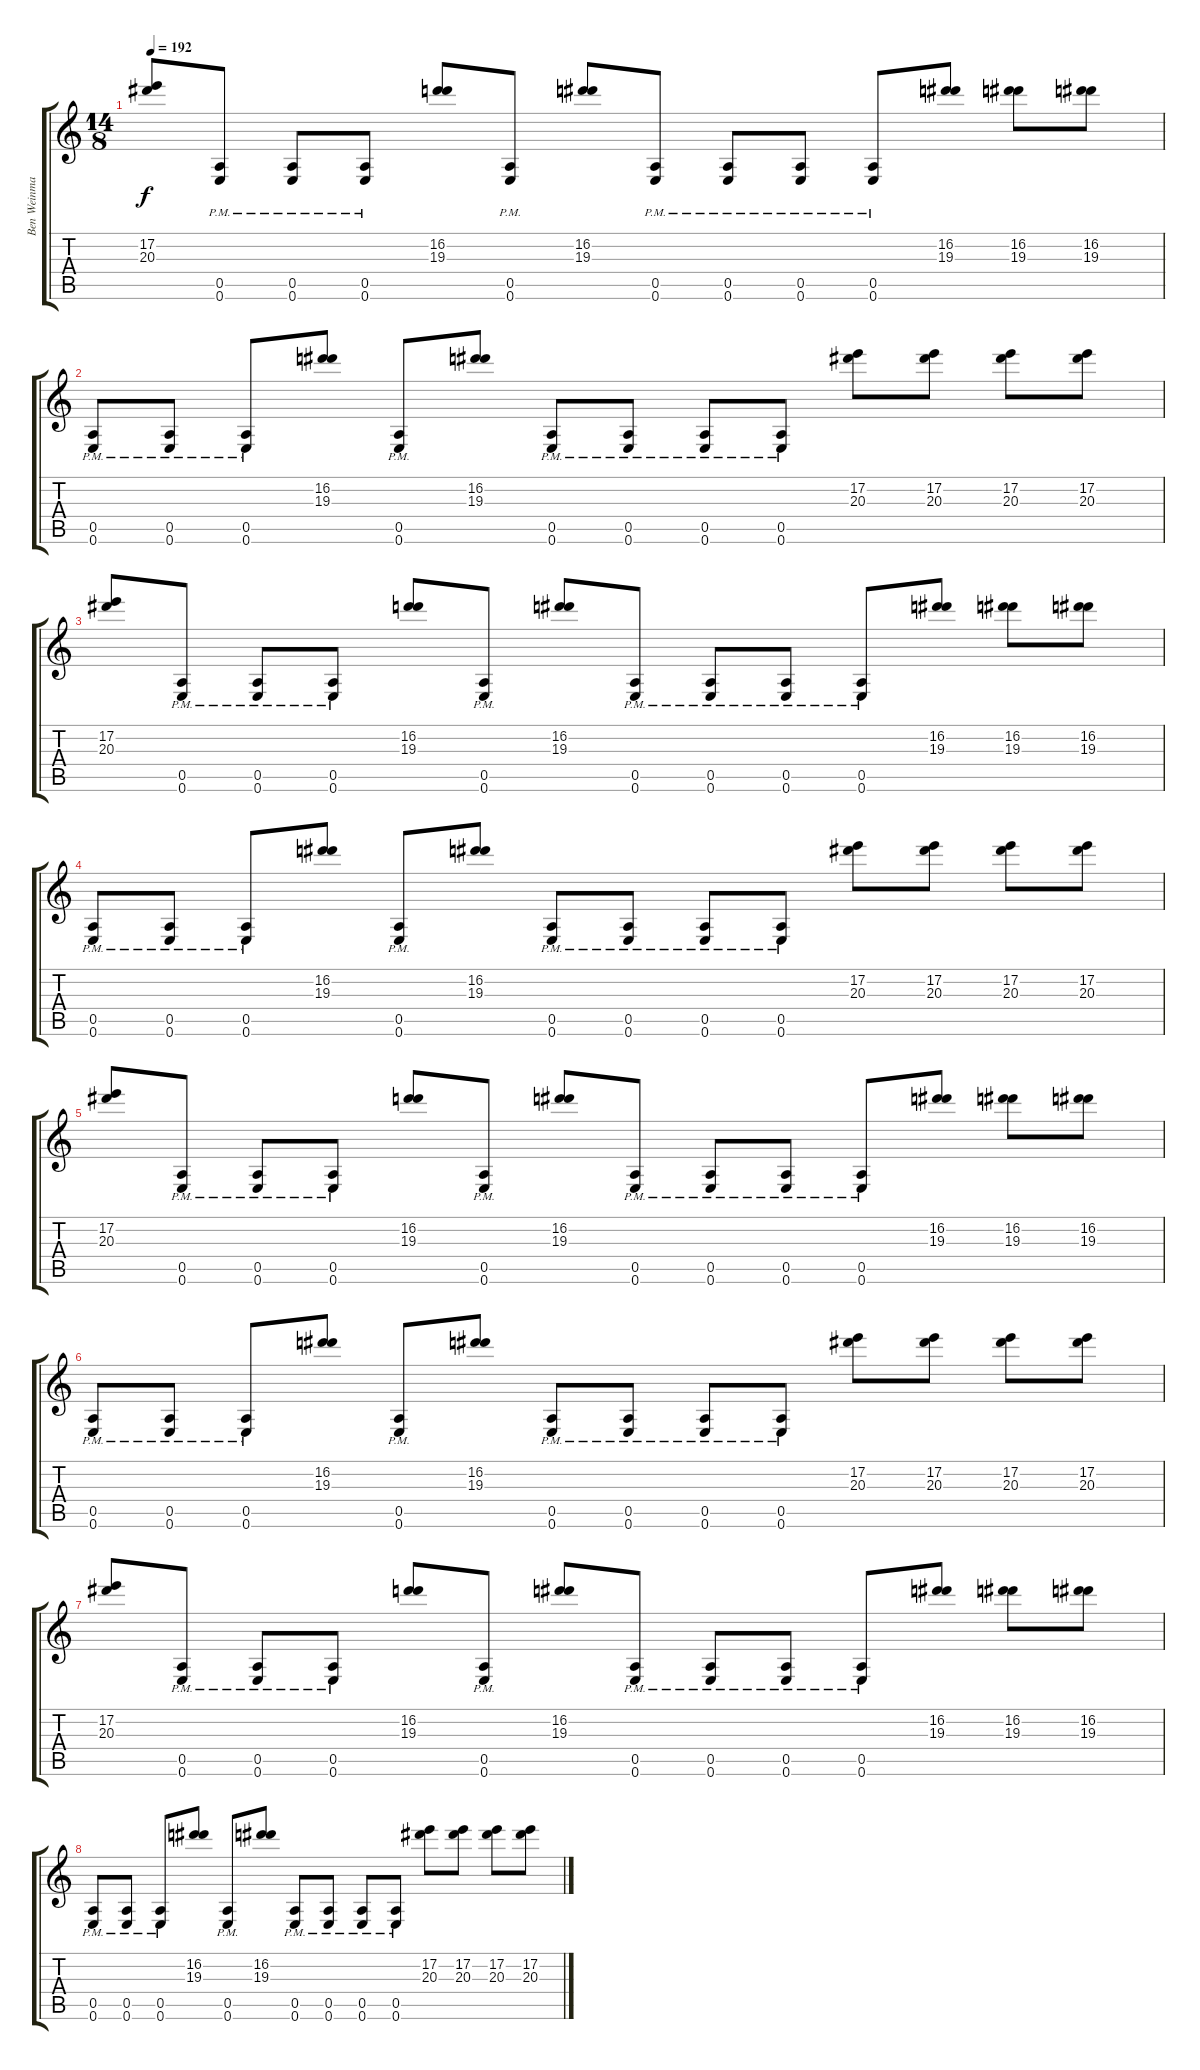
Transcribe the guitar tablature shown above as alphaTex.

\track ("Ben Weinman" "Ben Weinma") {instrument overdrivenguitar}
\staff {score tabs}
\tuning (E4 B3 G3 D3 A2 E2) {hide}
\ts (14 8)
\tempo 192
\clef g2
\ks c
(17.2 20.3).8{dy f} (0.5{pm} 0.6{pm}).8 (0.5{pm} 0.6{pm}).8 (0.5{pm} 0.6{pm}).8 (16.2 19.3).8 (0.5{pm} 0.6{pm}).8 (16.2 19.3).8 (0.5{pm} 0.6{pm}).8 (0.5{pm} 0.6{pm}).8 (0.5{pm} 0.6{pm}).8 (0.5{pm} 0.6{pm}).8 (16.2 19.3).8 (16.2 19.3).8 (16.2 19.3).8 |
(0.5{pm} 0.6{pm}).8 (0.5{pm} 0.6{pm}).8 (0.5{pm} 0.6{pm}).8 (16.2 19.3).8 (0.5{pm} 0.6{pm}).8 (16.2 19.3).8 (0.5{pm} 0.6{pm}).8 (0.5{pm} 0.6{pm}).8 (0.5{pm} 0.6{pm}).8 (0.5{pm} 0.6{pm}).8 (17.2 20.3).8 (17.2 20.3).8 (17.2 20.3).8 (17.2 20.3).8 |
(17.2 20.3).8 (0.5{pm} 0.6{pm}).8 (0.5{pm} 0.6{pm}).8 (0.5{pm} 0.6{pm}).8 (16.2 19.3).8 (0.5{pm} 0.6{pm}).8 (16.2 19.3).8 (0.5{pm} 0.6{pm}).8 (0.5{pm} 0.6{pm}).8 (0.5{pm} 0.6{pm}).8 (0.5{pm} 0.6{pm}).8 (16.2 19.3).8 (16.2 19.3).8 (16.2 19.3).8 |
(0.5{pm} 0.6{pm}).8 (0.5{pm} 0.6{pm}).8 (0.5{pm} 0.6{pm}).8 (16.2 19.3).8 (0.5{pm} 0.6{pm}).8 (16.2 19.3).8 (0.5{pm} 0.6{pm}).8 (0.5{pm} 0.6{pm}).8 (0.5{pm} 0.6{pm}).8 (0.5{pm} 0.6{pm}).8 (17.2 20.3).8 (17.2 20.3).8 (17.2 20.3).8 (17.2 20.3).8 |
(17.2 20.3).8 (0.5{pm} 0.6{pm}).8 (0.5{pm} 0.6{pm}).8 (0.5{pm} 0.6{pm}).8 (16.2 19.3).8 (0.5{pm} 0.6{pm}).8 (16.2 19.3).8 (0.5{pm} 0.6{pm}).8 (0.5{pm} 0.6{pm}).8 (0.5{pm} 0.6{pm}).8 (0.5{pm} 0.6{pm}).8 (16.2 19.3).8 (16.2 19.3).8 (16.2 19.3).8 |
(0.5{pm} 0.6{pm}).8 (0.5{pm} 0.6{pm}).8 (0.5{pm} 0.6{pm}).8 (16.2 19.3).8 (0.5{pm} 0.6{pm}).8 (16.2 19.3).8 (0.5{pm} 0.6{pm}).8 (0.5{pm} 0.6{pm}).8 (0.5{pm} 0.6{pm}).8 (0.5{pm} 0.6{pm}).8 (17.2 20.3).8 (17.2 20.3).8 (17.2 20.3).8 (17.2 20.3).8 |
(17.2 20.3).8 (0.5{pm} 0.6{pm}).8 (0.5{pm} 0.6{pm}).8 (0.5{pm} 0.6{pm}).8 (16.2 19.3).8 (0.5{pm} 0.6{pm}).8 (16.2 19.3).8 (0.5{pm} 0.6{pm}).8 (0.5{pm} 0.6{pm}).8 (0.5{pm} 0.6{pm}).8 (0.5{pm} 0.6{pm}).8 (16.2 19.3).8 (16.2 19.3).8 (16.2 19.3).8 |
(0.5{pm} 0.6{pm}).8 (0.5{pm} 0.6{pm}).8 (0.5{pm} 0.6{pm}).8 (16.2 19.3).8 (0.5{pm} 0.6{pm}).8 (16.2 19.3).8 (0.5{pm} 0.6{pm}).8 (0.5{pm} 0.6{pm}).8 (0.5{pm} 0.6{pm}).8 (0.5{pm} 0.6{pm}).8 (17.2 20.3).8 (17.2 20.3).8 (17.2 20.3).8 (17.2 20.3).8
